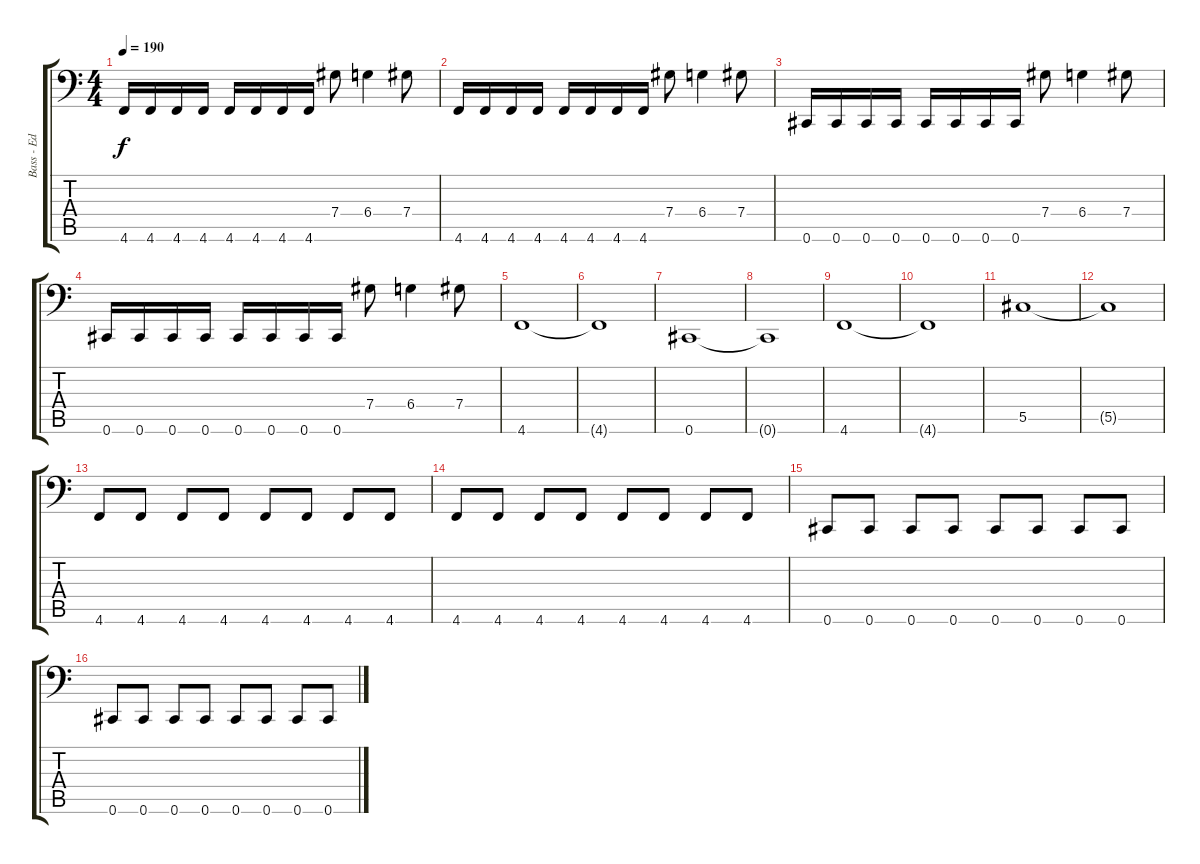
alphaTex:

\track ("Bass - Ed" "Bass - Ed") {instrument electricbasspick}
\staff {score tabs}
\tuning (Eb4 Bb3 Gb2 Db2 Ab1 Db1) {hide}
\ts (4 4)
\tempo 190
\clef f4
\ks c
4.6.16{dy f} 4.6.16 4.6.16 4.6.16 4.6.16 4.6.16 4.6.16 4.6.16 7.4.8 6.4.4 7.4.8 |
4.6.16 4.6.16 4.6.16 4.6.16 4.6.16 4.6.16 4.6.16 4.6.16 7.4.8 6.4.4 7.4.8 |
0.6.16 0.6.16 0.6.16 0.6.16 0.6.16 0.6.16 0.6.16 0.6.16 7.4.8 6.4.4 7.4.8 |
0.6.16 0.6.16 0.6.16 0.6.16 0.6.16 0.6.16 0.6.16 0.6.16 7.4.8 6.4.4 7.4.8 |
4.6.1 |
4.6{t}.1 |
0.6.1 |
0.6{t}.1 |
4.6.1 |
4.6{t}.1 |
5.5.1 |
5.5{t}.1 |
4.6.8 4.6.8 4.6.8 4.6.8 4.6.8 4.6.8 4.6.8 4.6.8 |
4.6.8 4.6.8 4.6.8 4.6.8 4.6.8 4.6.8 4.6.8 4.6.8 |
0.6.8 0.6.8 0.6.8 0.6.8 0.6.8 0.6.8 0.6.8 0.6.8 |
0.6.8 0.6.8 0.6.8 0.6.8 0.6.8 0.6.8 0.6.8 0.6.8
